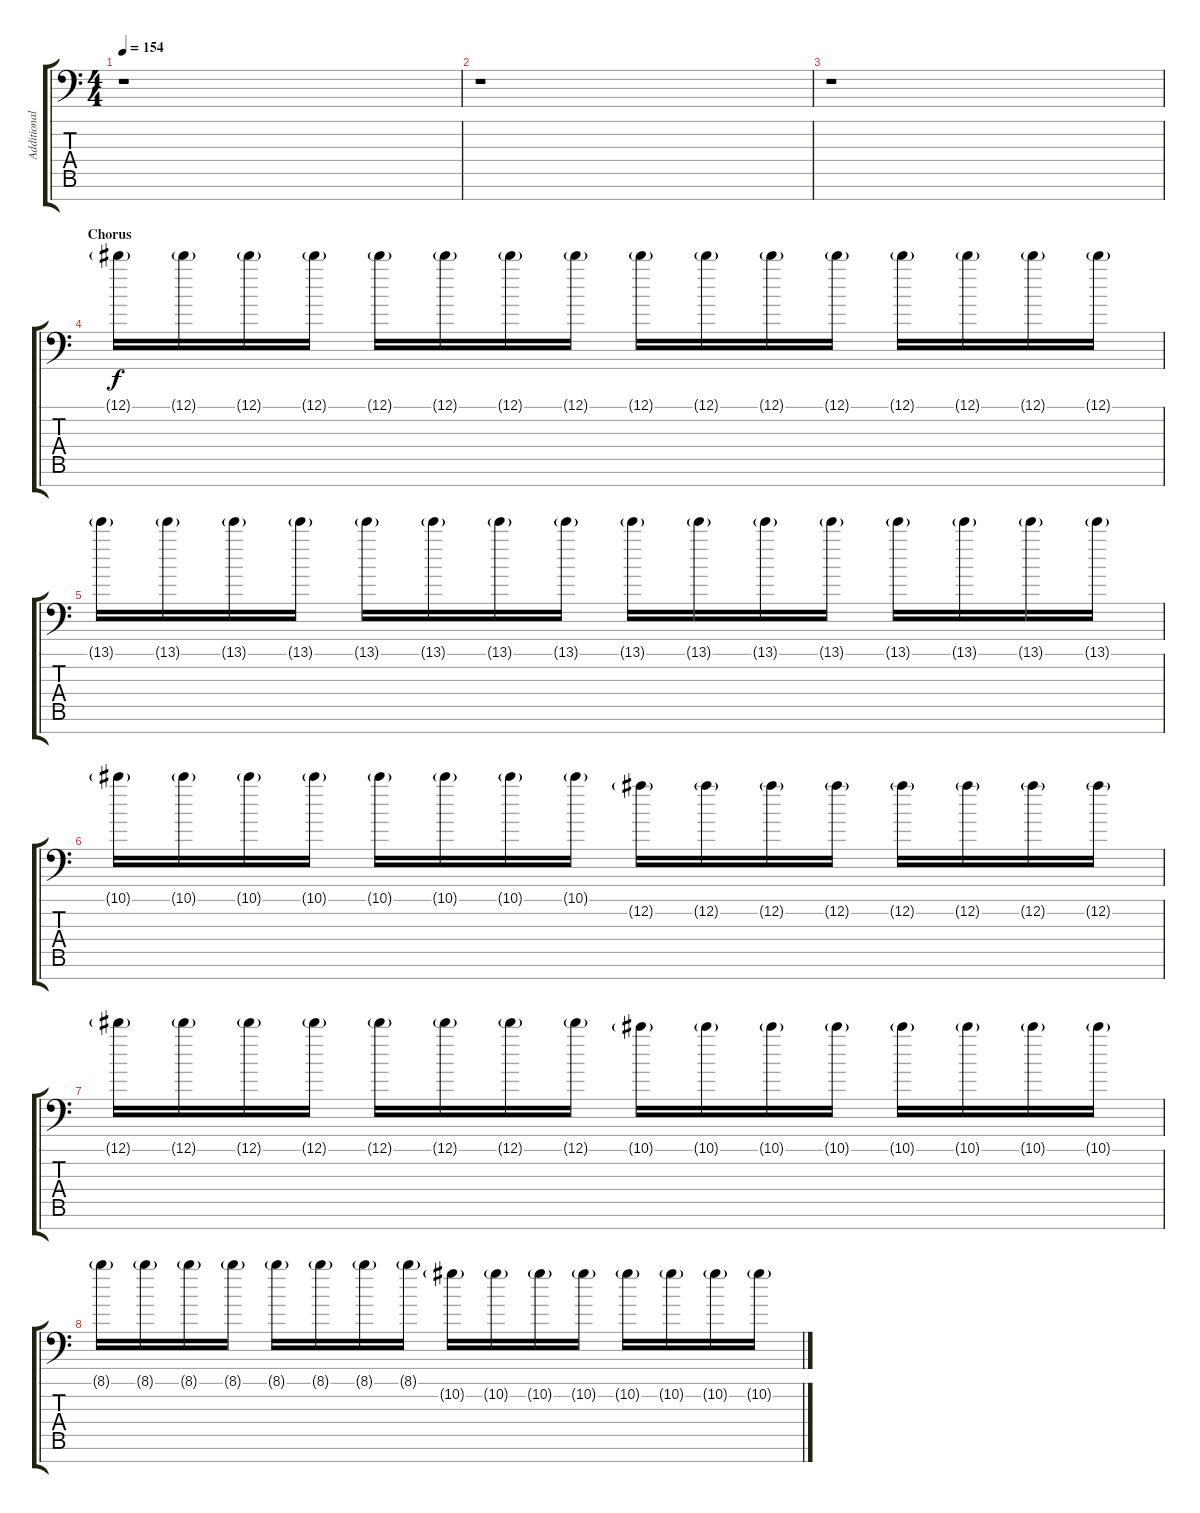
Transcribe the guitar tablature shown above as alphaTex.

\track ("Additional Guitar" "Additional") {instrument distortionguitar}
\staff {score tabs}
\tuning (Eb4 Bb3 Gb3 Db3 Ab2 Eb2 Ab1) {hide}
\ts (4 4)
\tempo 154
\clef f4
\ks c
r.1{dy f} |
r.1 |
r.1 |
\section ("" "Chorus")
12.1{g}.16 12.1{g}.16 12.1{g}.16 12.1{g}.16 12.1{g}.16 12.1{g}.16 12.1{g}.16 12.1{g}.16 12.1{g}.16 12.1{g}.16 12.1{g}.16 12.1{g}.16 12.1{g}.16 12.1{g}.16 12.1{g}.16 12.1{g}.16 |
13.1{g}.16 13.1{g}.16 13.1{g}.16 13.1{g}.16 13.1{g}.16 13.1{g}.16 13.1{g}.16 13.1{g}.16 13.1{g}.16 13.1{g}.16 13.1{g}.16 13.1{g}.16 13.1{g}.16 13.1{g}.16 13.1{g}.16 13.1{g}.16 |
10.1{g}.16 10.1{g}.16 10.1{g}.16 10.1{g}.16 10.1{g}.16 10.1{g}.16 10.1{g}.16 10.1{g}.16 12.2{g}.16 12.2{g}.16 12.2{g}.16 12.2{g}.16 12.2{g}.16 12.2{g}.16 12.2{g}.16 12.2{g}.16 |
12.1{g}.16 12.1{g}.16 12.1{g}.16 12.1{g}.16 12.1{g}.16 12.1{g}.16 12.1{g}.16 12.1{g}.16 10.1{g}.16 10.1{g}.16 10.1{g}.16 10.1{g}.16 10.1{g}.16 10.1{g}.16 10.1{g}.16 10.1{g}.16 |
8.1{g}.16 8.1{g}.16 8.1{g}.16 8.1{g}.16 8.1{g}.16 8.1{g}.16 8.1{g}.16 8.1{g}.16 10.2{g}.16 10.2{g}.16 10.2{g}.16 10.2{g}.16 10.2{g}.16 10.2{g}.16 10.2{g}.16 10.2{g}.16
